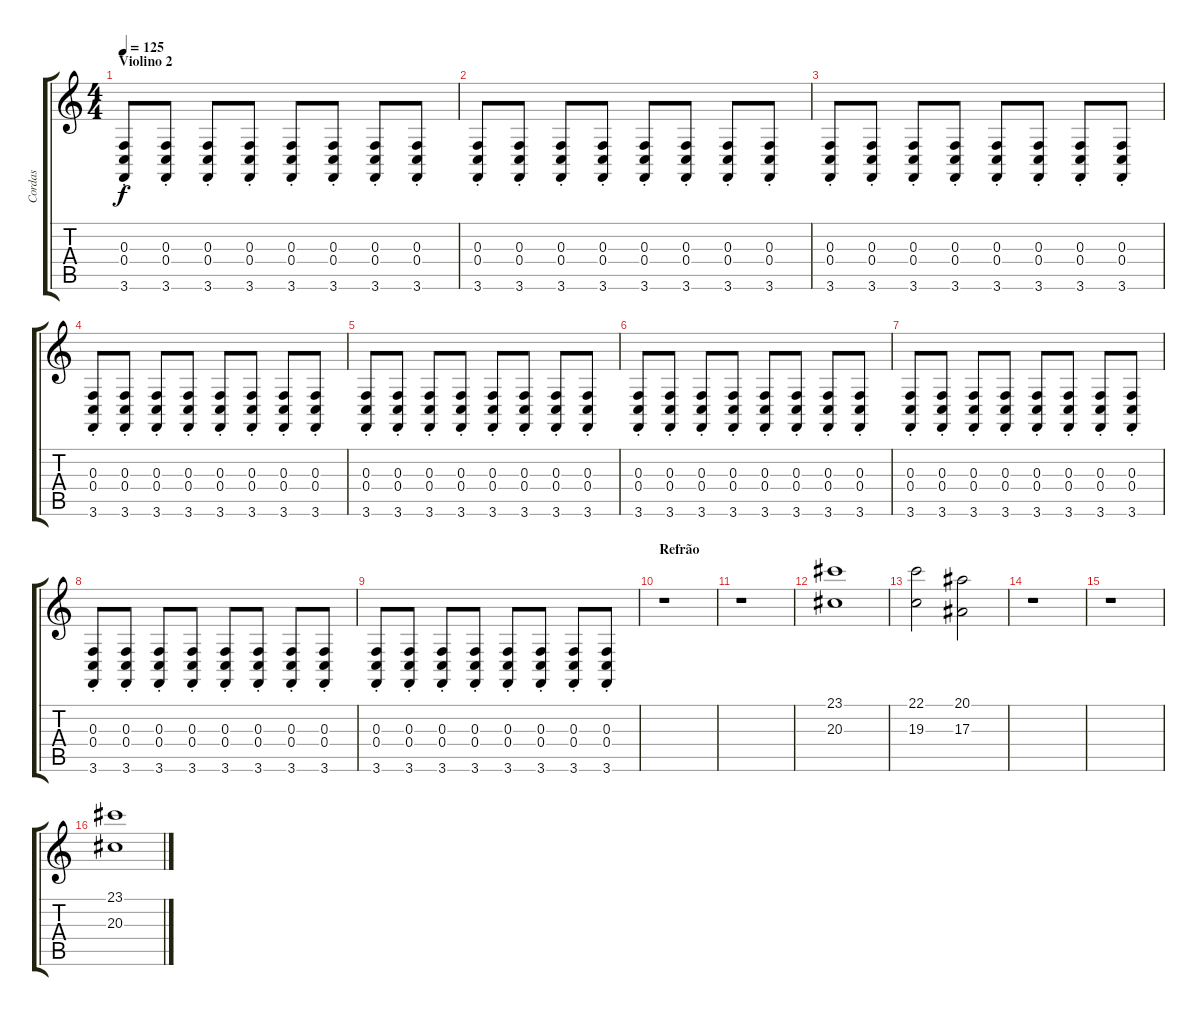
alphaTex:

\track ("Cordas" "Cordas") {instrument stringensemble1}
\staff {score tabs}
\tuning (D4 A3 F3 C3 G2 D2) {hide}
\ts (4 4)
\section ("" "Violino 2")
\tempo 125
\clef g2
\ks c
(0.3{st} 0.4{st} 3.6{st}).8{dy f} (0.3{st} 0.4{st} 3.6{st}).8 (0.3{st} 0.4{st} 3.6{st}).8 (0.3{st} 0.4{st} 3.6{st}).8 (0.3{st} 0.4{st} 3.6{st}).8 (0.3{st} 0.4{st} 3.6{st}).8 (0.3{st} 0.4{st} 3.6{st}).8 (0.3{st} 0.4{st} 3.6{st}).8 |
(0.3{st} 0.4{st} 3.6{st}).8 (0.3{st} 0.4{st} 3.6{st}).8 (0.3{st} 0.4{st} 3.6{st}).8 (0.3{st} 0.4{st} 3.6{st}).8 (0.3{st} 0.4{st} 3.6{st}).8 (0.3{st} 0.4{st} 3.6{st}).8 (0.3{st} 0.4{st} 3.6{st}).8 (0.3{st} 0.4{st} 3.6{st}).8 |
(0.3{st} 0.4{st} 3.6{st}).8 (0.3{st} 0.4{st} 3.6{st}).8 (0.3{st} 0.4{st} 3.6{st}).8 (0.3{st} 0.4{st} 3.6{st}).8 (0.3{st} 0.4{st} 3.6{st}).8 (0.3{st} 0.4{st} 3.6{st}).8 (0.3{st} 0.4{st} 3.6{st}).8 (0.3{st} 0.4{st} 3.6{st}).8 |
(0.3{st} 0.4{st} 3.6{st}).8 (0.3{st} 0.4{st} 3.6{st}).8 (0.3{st} 0.4{st} 3.6{st}).8 (0.3{st} 0.4{st} 3.6{st}).8 (0.3{st} 0.4{st} 3.6{st}).8 (0.3{st} 0.4{st} 3.6{st}).8 (0.3{st} 0.4{st} 3.6{st}).8 (0.3{st} 0.4{st} 3.6{st}).8 |
(0.3{st} 0.4{st} 3.6{st}).8 (0.3{st} 0.4{st} 3.6{st}).8 (0.3{st} 0.4{st} 3.6{st}).8 (0.3{st} 0.4{st} 3.6{st}).8 (0.3{st} 0.4{st} 3.6{st}).8 (0.3{st} 0.4{st} 3.6{st}).8 (0.3{st} 0.4{st} 3.6{st}).8 (0.3{st} 0.4{st} 3.6{st}).8 |
(0.3{st} 0.4{st} 3.6{st}).8 (0.3{st} 0.4{st} 3.6{st}).8 (0.3{st} 0.4{st} 3.6{st}).8 (0.3{st} 0.4{st} 3.6{st}).8 (0.3{st} 0.4{st} 3.6{st}).8 (0.3{st} 0.4{st} 3.6{st}).8 (0.3{st} 0.4{st} 3.6{st}).8 (0.3{st} 0.4{st} 3.6{st}).8 |
(0.3{st} 0.4{st} 3.6{st}).8 (0.3{st} 0.4{st} 3.6{st}).8 (0.3{st} 0.4{st} 3.6{st}).8 (0.3{st} 0.4{st} 3.6{st}).8 (0.3{st} 0.4{st} 3.6{st}).8 (0.3{st} 0.4{st} 3.6{st}).8 (0.3{st} 0.4{st} 3.6{st}).8 (0.3{st} 0.4{st} 3.6{st}).8 |
(0.3{st} 0.4{st} 3.6{st}).8 (0.3{st} 0.4{st} 3.6{st}).8 (0.3{st} 0.4{st} 3.6{st}).8 (0.3{st} 0.4{st} 3.6{st}).8 (0.3{st} 0.4{st} 3.6{st}).8 (0.3{st} 0.4{st} 3.6{st}).8 (0.3{st} 0.4{st} 3.6{st}).8 (0.3{st} 0.4{st} 3.6{st}).8 |
(0.3{st} 0.4{st} 3.6{st}).8 (0.3{st} 0.4{st} 3.6{st}).8 (0.3{st} 0.4{st} 3.6{st}).8 (0.3{st} 0.4{st} 3.6{st}).8 (0.3{st} 0.4{st} 3.6{st}).8 (0.3{st} 0.4{st} 3.6{st}).8 (0.3{st} 0.4{st} 3.6{st}).8 (0.3{st} 0.4{st} 3.6{st}).8 |
\section ("" "Refrão")
r.1 |
r.1 |
(23.1 20.3).1 |
(22.1 19.3).2 (20.1 17.3).2 |
r.1 |
r.1 |
(23.1 20.3).1
